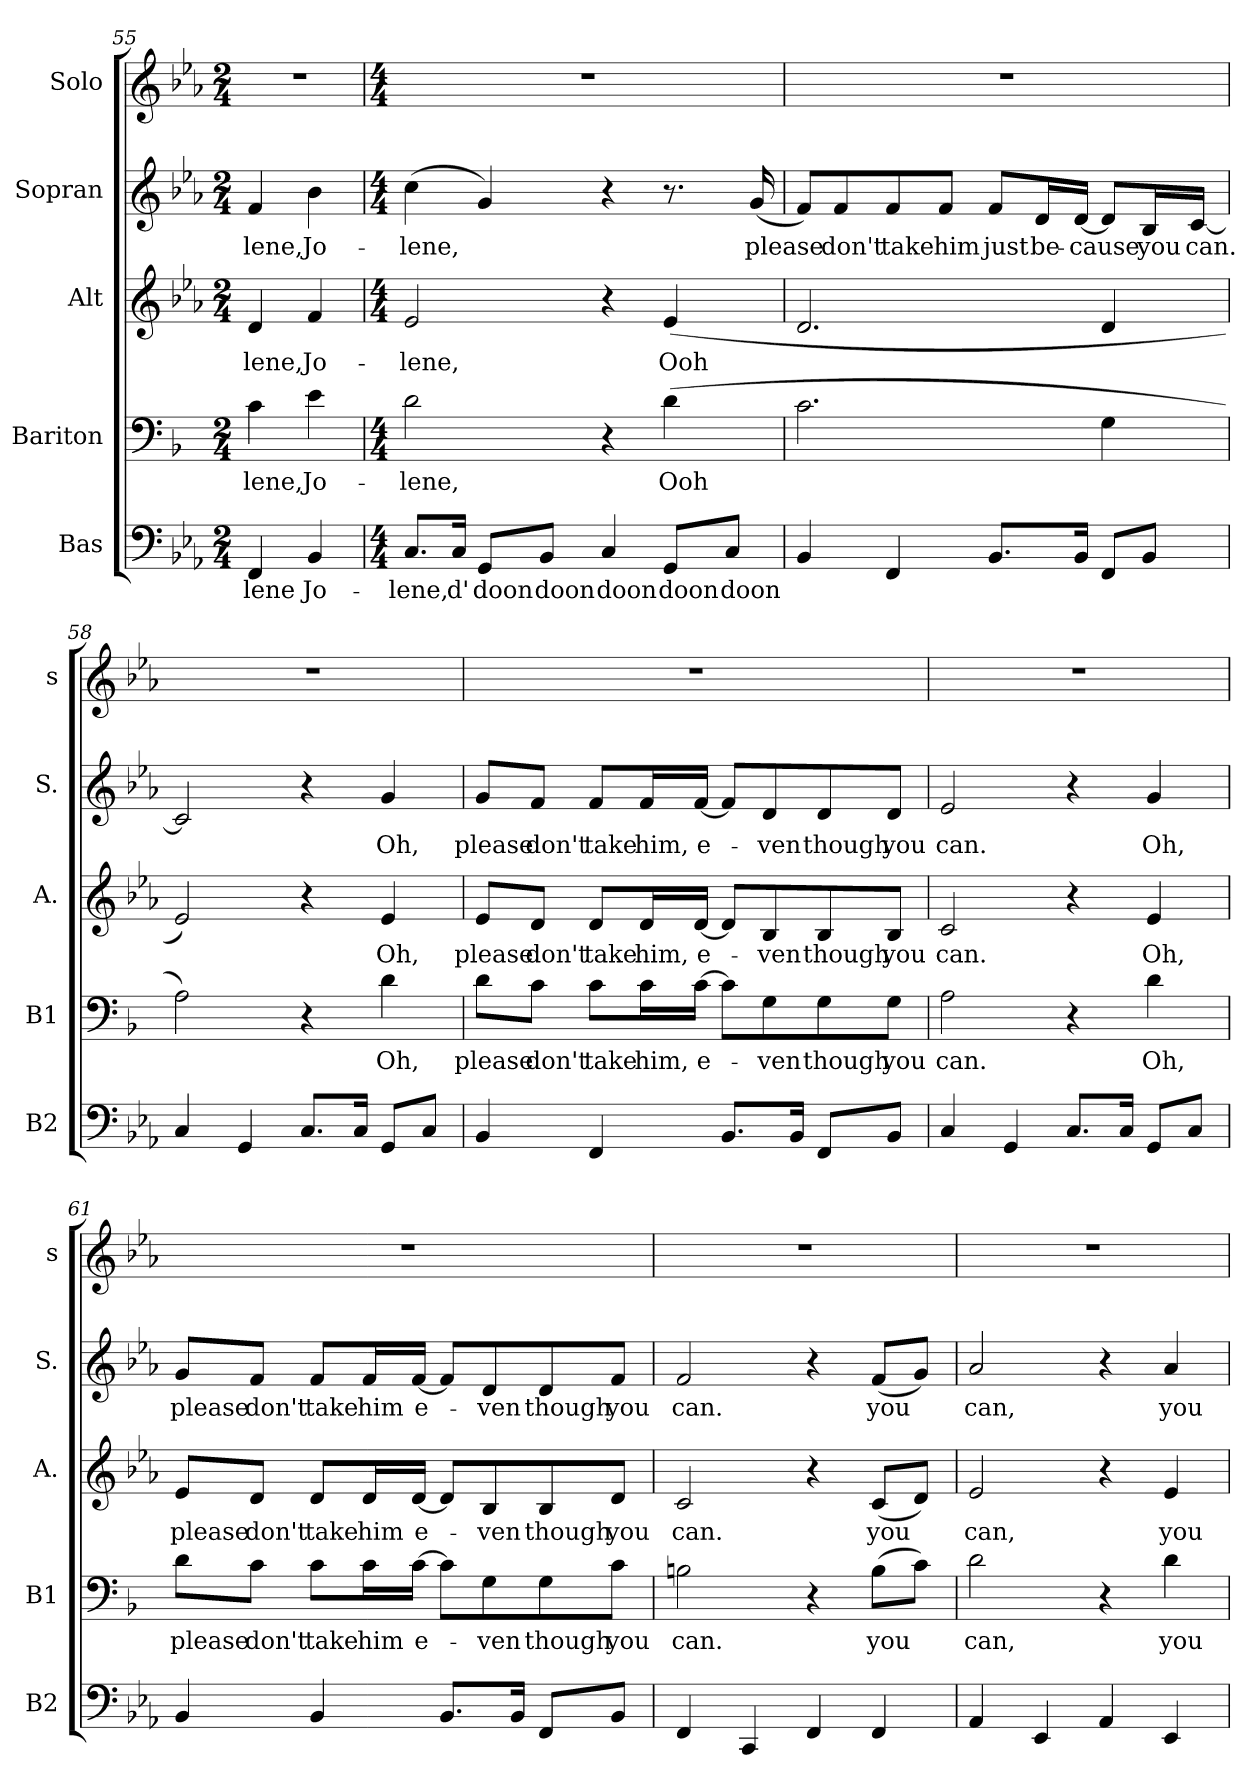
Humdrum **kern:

**kern	**text	**kern	**text	**kern	**text	**kern	**text	**kern
*part5	*part5	*part4	*part4	*part3	*part3	*part2	*part2	*part1
*staff5	*staff5	*staff4	*staff4	*staff3	*staff3	*staff2	*staff2	*staff1
*I"Bas	*	*I"Bariton	*	*I"Alt	*	*I"Sopran	*	*I"Solo
*I'B2	*	*I'B1	*	*I'A.	*	*I'S.	*	*I's
*clefF4	*	*clefF4	*	*clefG2	*	*clefG2	*	*clefG2
*	*	*ITrd1c2	*	*	*	*	*	*ITrd-7c-12
*k[b-e-a-]	*	*k[b-e-a-]	*	*k[b-e-a-]	*	*k[b-e-a-]	*	*k[b-e-a-]
*M2/4	*	*M2/4	*	*M2/4	*	*M2/4	*	*M2/4
=55	=55	=55	=55	=55	=55	=55	=55	=55
!	!LO:LY:b	!	!LO:LY:b	!	!LO:LY:b	!	!LO:LY:b	!
4FF/	-lene	4B-\	-lene,	4d/	-lene,	4f/	-lene,	2r
!	!LO:LY:b	!	!LO:LY:b	!	!LO:LY:b	!	!LO:LY:b	!
4BB-/	Jo-	4d\	Jo-	4f/	Jo-	4b-\	Jo-	.
!!LO:PB:g=z
=56	=56	=56	=56	=56	=56	=56	=56	=56
*M4/4	*	*M4/4	*	*M4/4	*	*M4/4	*	*M4/4
!	!LO:LY:b	!	!LO:LY:b	!	!LO:LY:b	!	!LO:LY:b	!
8.C/L	-lene,	2c\	-lene,	2e-/	-lene,	(>4cc\	-lene,	1r
!	!LO:LY:b	!	!	!	!	!	!	!
16C/Jk	d'	.	.	.	.	.	.	.
!	!LO:LY:b	!	!	!	!	!	!	!
8GG/L	doon	.	.	.	.	4g/)	.	.
!	!LO:LY:b	!	!	!	!	!	!	!
8BB-/J	doon	.	.	.	.	.	.	.
!	!LO:LY:b	!	!	!	!	!	!	!
4C/	doon	4r	.	4r	.	4r	.	.
!	!LO:LY:b	!	!LO:LY:b	!	!LO:LY:b	!	!	!
8GG/L	doon	(>4c\	Ooh	(>4e-/	Ooh	8.r	.	.
!	!LO:LY:b	!	!	!	!	!	!	!
8C/J	doon	.	.	.	.	.	.	.
!	!	!	!	!	!	!	!LO:LY:b	!
.	.	.	.	.	.	(<16g/	please	.
=57	=57	=57	=57	=57	=57	=57	=57	=57
4BB-/	.	2.B-\	.	2.d/	.	8f/L)	.	1r
!	!	!	!	!	!	!	!LO:LY:b	!
.	.	.	.	.	.	8f/	don't	.
!	!	!	!	!	!	!	!LO:LY:b	!
4FF/	.	.	.	.	.	8f/	take	.
!	!	!	!	!	!	!	!LO:LY:b	!
.	.	.	.	.	.	8f/J	him	.
!	!	!	!	!	!	!	!LO:LY:b	!
8.BB-/L	.	.	.	.	.	8f/L	just	.
!	!	!	!	!	!	!	!LO:LY:b	!
.	.	.	.	.	.	16d/L	be-	.
!	!	!	!	!	!	!	!LO:LY:b	!
16BB-/Jk	.	.	.	.	.	[16d/JJ	-cause	.
8FF/L	.	4F\	.	4d/	.	8d/L]	.	.
!	!	!	!	!	!	!	!LO:LY:b	!
8BB-/J	.	.	.	.	.	16B-/L	you	.
!	!	!	!	!	!	!	!LO:LY:b	!
.	.	.	.	.	.	[16c/JJ	can.	.
=58	=58	=58	=58	=58	=58	=58	=58	=58
4C/	.	2G\)	.	2e-/)	.	2c/]	.	1r
4GG/	.	.	.	.	.	.	.	.
8.C/L	.	4r	.	4r	.	4r	.	.
16C/Jk	.	.	.	.	.	.	.	.
!	!	!	!LO:LY:b	!	!LO:LY:b	!	!LO:LY:b	!
8GG/L	.	4c\	Oh,	4e-/	Oh,	4g/	Oh,	.
8C/J	.	.	.	.	.	.	.	.
!!LO:LB:g=z
=59	=59	=59	=59	=59	=59	=59	=59	=59
!	!	!	!LO:LY:b	!	!LO:LY:b	!	!LO:LY:b	!
4BB-/	.	8c\L	please	8e-/L	please	8g/L	please	1r
!	!	!	!LO:LY:b	!	!LO:LY:b	!	!LO:LY:b	!
.	.	8B-\J	don't	8d/J	don't	8f/J	don't	.
!	!	!	!LO:LY:b	!	!LO:LY:b	!	!LO:LY:b	!
4FF/	.	8B-\L	take	8d/L	take	8f/L	take	.
!	!	!	!LO:LY:b	!	!LO:LY:b	!	!LO:LY:b	!
.	.	16B-\L	him,	16d/L	him,	16f/L	him,	.
!	!	!	!LO:LY:b	!	!LO:LY:b	!	!LO:LY:b	!
.	.	[16B-\JJ	e-	[16d/JJ	e-	[16f/JJ	e-	.
8.BB-/L	.	8B-\L]	.	8d/L]	.	8f/L]	.	.
!	!	!	!LO:LY:b	!	!LO:LY:b	!	!LO:LY:b	!
.	.	8F\	-ven	8B-/	-ven	8d/	-ven	.
16BB-/Jk	.	.	.	.	.	.	.	.
!	!	!	!LO:LY:b	!	!LO:LY:b	!	!LO:LY:b	!
8FF/L	.	8F\	though	8B-/	though	8d/	though	.
!	!	!	!LO:LY:b	!	!LO:LY:b	!	!LO:LY:b	!
8BB-/J	.	8F\J	you	8B-/J	you	8d/J	you	.
=60	=60	=60	=60	=60	=60	=60	=60	=60
!	!	!	!LO:LY:b	!	!LO:LY:b	!	!LO:LY:b	!
4C/	.	2G\	can.	2c/	can.	2e-/	can.	1r
4GG/	.	.	.	.	.	.	.	.
8.C/L	.	4r	.	4r	.	4r	.	.
16C/Jk	.	.	.	.	.	.	.	.
!	!	!	!LO:LY:b	!	!LO:LY:b	!	!LO:LY:b	!
8GG/L	.	4c\	Oh,	4e-/	Oh,	4g/	Oh,	.
8C/J	.	.	.	.	.	.	.	.
=61	=61	=61	=61	=61	=61	=61	=61	=61
!	!	!	!LO:LY:b	!	!LO:LY:b	!	!LO:LY:b	!
4BB-/	.	8c\L	please	8e-/L	please	8g/L	please	1r
!	!	!	!LO:LY:b	!	!LO:LY:b	!	!LO:LY:b	!
.	.	8B-\J	don't	8d/J	don't	8f/J	don't	.
!	!	!	!LO:LY:b	!	!LO:LY:b	!	!LO:LY:b	!
4BB-/	.	8B-\L	take	8d/L	take	8f/L	take	.
!	!	!	!LO:LY:b	!	!LO:LY:b	!	!LO:LY:b	!
.	.	16B-\L	him	16d/L	him	16f/L	him	.
!	!	!	!LO:LY:b	!	!LO:LY:b	!	!LO:LY:b	!
.	.	[16B-\JJ	e-	[16d/JJ	e-	[16f/JJ	e-	.
8.BB-/L	.	8B-\L]	.	8d/L]	.	8f/L]	.	.
!	!	!	!LO:LY:b	!	!LO:LY:b	!	!LO:LY:b	!
.	.	8F\	-ven	8B-/	-ven	8d/	-ven	.
16BB-/Jk	.	.	.	.	.	.	.	.
!	!	!	!LO:LY:b	!	!LO:LY:b	!	!LO:LY:b	!
8FF/L	.	8F\	though	8B-/	though	8d/	though	.
!	!	!	!LO:LY:b	!	!LO:LY:b	!	!LO:LY:b	!
8BB-/J	.	8B-\J	you	8d/J	you	8f/J	you	.
=62	=62	=62	=62	=62	=62	=62	=62	=62
!	!	!	!LO:LY:b	!	!LO:LY:b	!	!LO:LY:b	!
4FF/	.	2An\	can.	2c/	can.	2f/	can.	1r
4CC/	.	.	.	.	.	.	.	.
4FF/	.	4r	.	4r	.	4r	.	.
!	!	!	!LO:LY:b	!	!LO:LY:b	!	!LO:LY:b	!
4FF/	.	(>8A\L	you	(<8c/L	you	(<8f/L	you	.
.	.	8B-\J)	.	8d/J)	.	8g/J)	.	.
!!LO:LB:g=z
=63	=63	=63	=63	=63	=63	=63	=63	=63
!	!	!	!LO:LY:b	!	!LO:LY:b	!	!LO:LY:b	!
4AA-/	.	2c\	can,	2e-/	can,	2a-/	can,	1r
4EE-/	.	.	.	.	.	.	.	.
4AA-/	.	4r	.	4r	.	4r	.	.
!	!	!	!LO:LY:b	!	!LO:LY:b	!	!LO:LY:b	!
4EE-/	.	4c\	you	4e-/	you	4a-/	you	.
=	=	=	=	=	=	=	=	=
*-	*-	*-	*-	*-	*-	*-	*-	*-
